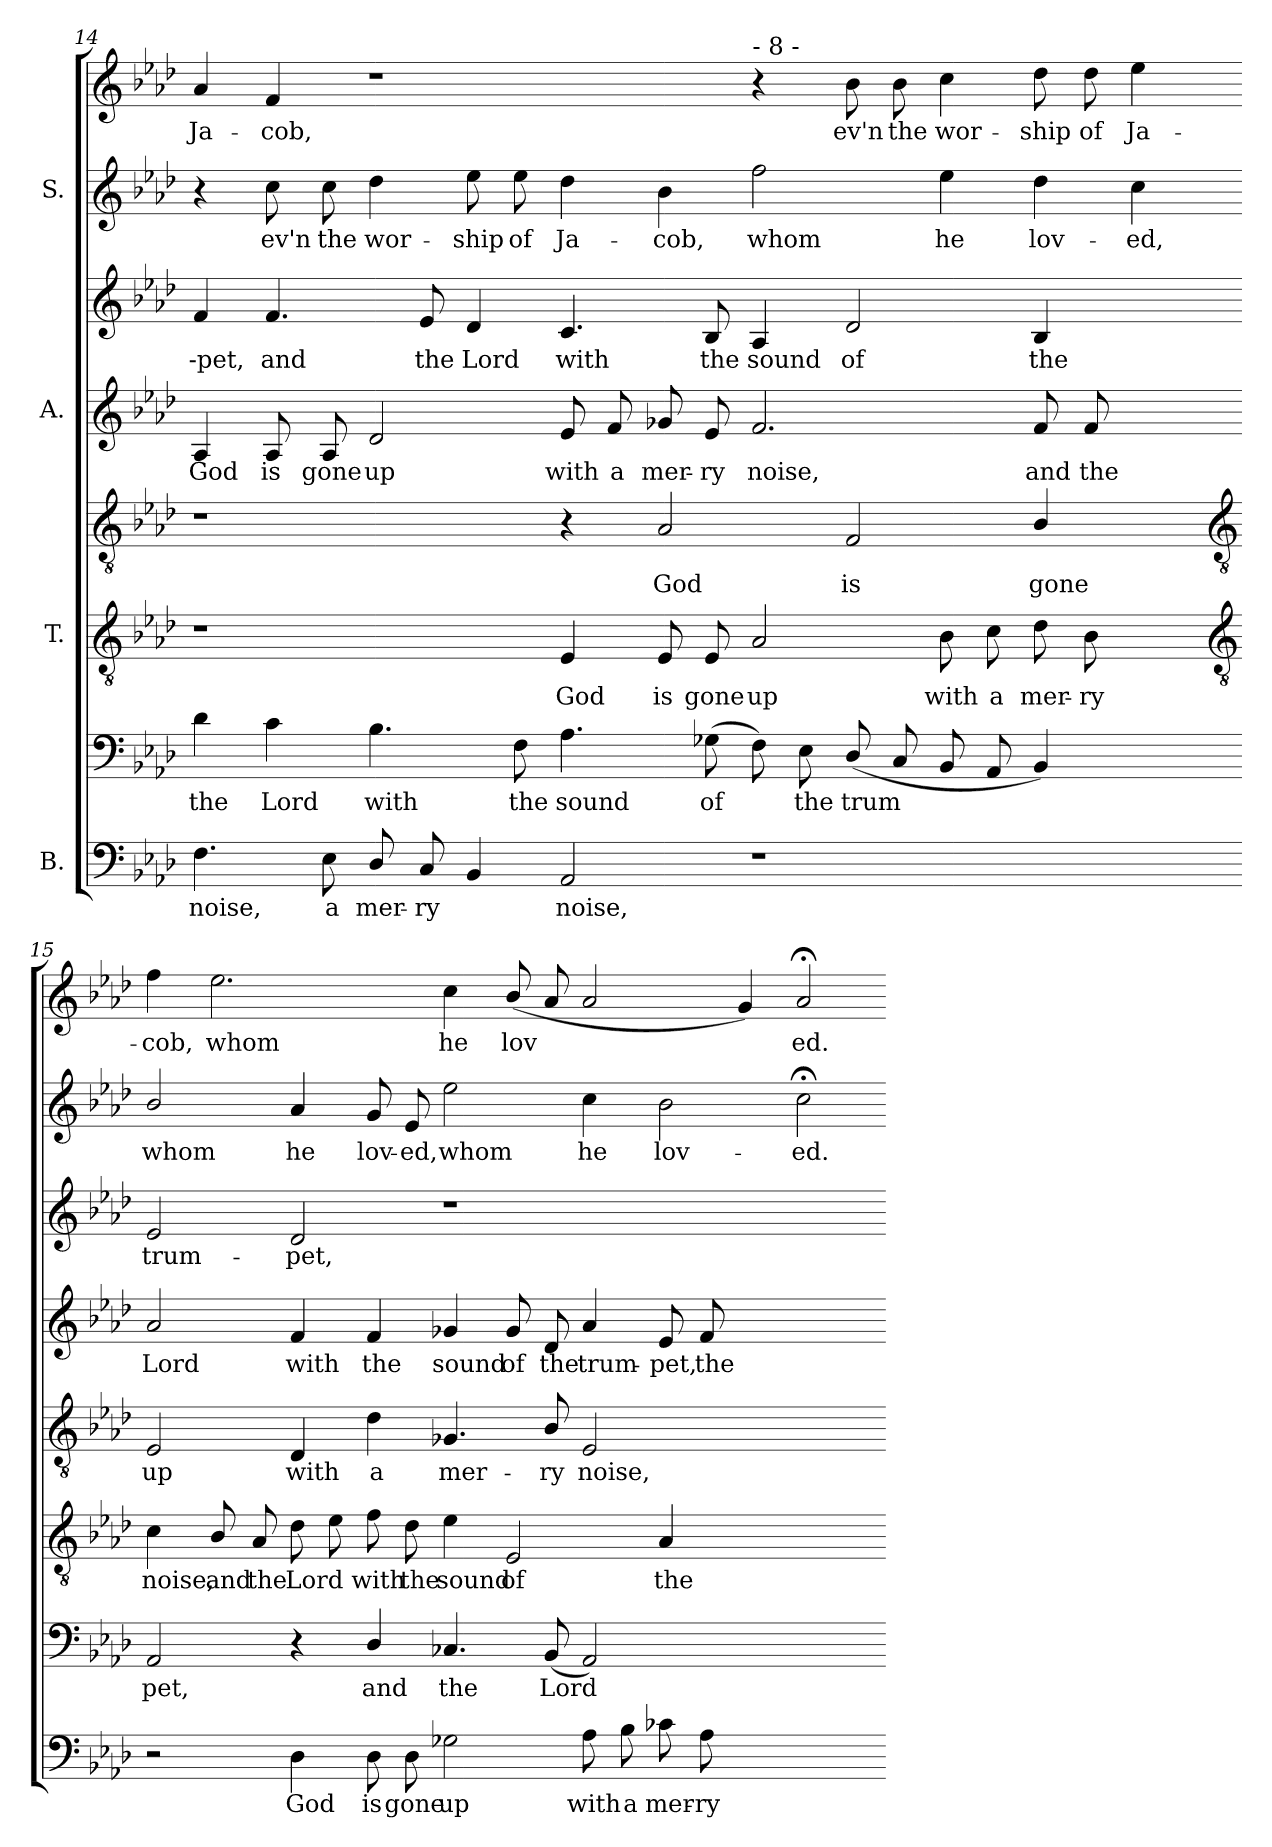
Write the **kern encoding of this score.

**kern	**text	**kern	**text	**kern	**text	**kern	**text	**kern	**text	**kern	**text	**kern	**text	**kern	**text
*part4	*part4	*part4	*part4	*part3	*part3	*part3	*part3	*part2	*part2	*part2	*part2	*part1	*part1	*part1	*part1
*staff8	*staff8	*staff7	*staff7	*staff6	*staff6	*staff5	*staff5	*staff4	*staff4	*staff3	*staff3	*staff2	*staff2	*staff1	*staff1
*I"B.	*	*	*	*I"T.	*	*	*	*I"A.	*	*	*	*I"S.	*	*	*
!!LO:LB:g=z
*clefF4	*	*clefF4	*	*clefGv2	*	*clefGv2	*	*clefG2	*	*clefG2	*	*clefG2	*	*clefG2	*
*k[b-e-a-d-]	*	*k[b-e-a-d-]	*	*k[b-e-a-d-]	*	*k[b-e-a-d-]	*	*k[b-e-a-d-]	*	*k[b-e-a-d-]	*	*k[b-e-a-d-]	*	*k[b-e-a-d-]	*
*A-:	*	*A-:	*	*A-:	*	*A-:	*	*A-:	*	*A-:	*	*A-:	*	*A-:	*
=14	=14	=14	=14	=14	=14	=14	=14	=14	=14	=14	=14	=14	=14	=14	=14
!	!LO:LY:b	!	!LO:LY:b	!	!	!	!	!	!LO:LY:b	!	!LO:LY:b	!	!	!	!LO:LY:b
4.F	noise,	4d-	the	1r	.	1r	.	4A-	God	4f	--pet,	4r	.	4a-	Ja-
!	!	!	!LO:LY:b	!	!	!	!	!	!LO:LY:b	!	!LO:LY:b	!	!LO:LY:b	!	!LO:LY:b
.	.	4c	Lord	.	.	.	.	8A-	is	4.f	and	8cc	-ev'n	4f	-cob,
!	!LO:LY:b	!	!	!	!	!	!	!	!LO:LY:b	!	!	!	!LO:LY:b	!	!
8E-	a	.	.	.	.	.	.	8A-	gone	.	.	8cc	the	.	.
!	!LO:LY:b	!	!LO:LY:b	!	!	!	!	!	!LO:LY:b	!	!	!	!LO:LY:b	!	!
8D-/	mer-	4.B-	with	.	.	.	.	2d-	up	.	.	4dd-	wor-	1r	.
!	!LO:LY:b	!	!	!	!	!	!	!	!	!	!LO:LY:b	!	!	!	!
8C	-ry	.	.	.	.	.	.	.	.	8e-	the	.	.	.	.
!	!	!	!	!	!	!	!	!	!	!	!LO:LY:b	!	!LO:LY:b	!	!
4BB-	.	.	.	.	.	.	.	.	.	4d-	Lord	8ee-	-ship	.	.
!	!	!	!LO:LY:b	!	!	!	!	!	!	!	!	!	!LO:LY:b	!	!
.	.	8F	the	.	.	.	.	.	.	.	.	8ee-	of	.	.
!	!LO:LY:b	!	!LO:LY:b	!	!LO:LY:b	!	!	!	!LO:LY:b	!	!LO:LY:b	!	!LO:LY:b	!	!
2AA-	noise,	4.A-	sound	4E-	God	4r	.	8e-	with	4.c	with	4dd-	Ja-	.	.
!	!	!	!	!	!	!	!	!	!LO:LY:b	!	!	!	!	!	!
.	.	.	.	.	.	.	.	8f	a	.	.	.	.	.	.
!	!	!	!	!	!LO:LY:b	!	!LO:LY:b	!	!LO:LY:b	!	!	!	!LO:LY:b	!	!
.	.	.	.	8E-	is	2A-	God	8g-X	mer-	.	.	4b-	-cob,	.	.
!	!	!	!LO:LY:b	!	!LO:LY:b	!	!	!	!LO:LY:b	!	!LO:LY:b	!	!	!	!
.	.	(>8G-X	of	8E-	gone	.	.	8e-	-ry	8B-	the	.	.	.	.
!	!	!	!	!	!	!	!	!	!	!	!	!	!	!LO:TX:a:t=- 8 -	!
!	!	!	!	!	!LO:LY:b	!	!	!	!LO:LY:b	!	!LO:LY:b	!	!LO:LY:b	!	!
1r	.	8F)	.	2A-	up	.	.	2.f	noise,	4A-	sound	2ff	whom	4r	.
!	!	!	!LO:LY:b	!	!	!	!	!	!	!	!	!	!	!	!
.	.	8E-	the	.	.	.	.	.	.	.	.	.	.	.	.
!	!	!	!LO:LY:b	!	!	!	!LO:LY:b	!	!	!	!LO:LY:b	!	!	!	!LO:LY:b
.	.	(<8D-/	trum	.	.	2F	is	.	.	2d-	of	.	.	8b-	ev'n
!	!	!	!	!	!	!	!	!	!	!	!	!	!	!	!LO:LY:b
.	.	8C	.	.	.	.	.	.	.	.	.	.	.	8b-	the
!	!	!	!	!	!LO:LY:b	!	!	!	!	!	!	!	!LO:LY:b	!	!LO:LY:b
.	.	8BB-	.	8B-	with	.	.	.	.	.	.	4ee-	he	4cc	wor-
!	!	!	!	!	!LO:LY:b	!	!	!	!	!	!	!	!	!	!
.	.	8AA-	.	8c	a	.	.	.	.	.	.	.	.	.	.
!	!	!	!	!	!LO:LY:b	!	!LO:LY:b	!	!LO:LY:b	!	!LO:LY:b	!	!LO:LY:b	!	!LO:LY:b
.	.	4BB-)	.	8d-	mer-	4B-/	gone	8f	and	4B-	the	4dd-	lov-	8dd-	-ship
!	!	!	!	!	!LO:LY:b	!	!	!	!LO:LY:b	!	!	!	!	!	!LO:LY:b
.	.	.	.	8B-	-ry	.	.	8f	the	.	.	.	.	8dd-	of
!	!	!	!	!	!	!	!	!	!	!	!	!	!LO:LY:b	!	!LO:LY:b
4ryy	.	4ryy	.	4ryy	.	4ryy	.	4ryy	.	4ryy	.	4cc	-ed,	4ee-	Ja-
!!LO:LB:g=z
=15-	=15-	=15-	=15-	=15-	=15-	=15-	=15-	=15-	=15-	=15-	=15-	=15-	=15-	=15-	=15-
*	*	*	*	*clefGv2	*	*clefGv2	*	*	*	*	*	*	*	*	*
!	!	!	!LO:LY:b	!	!LO:LY:b	!	!LO:LY:b	!	!LO:LY:b	!	!LO:LY:b	!	!LO:LY:b	!	!LO:LY:b
2r	.	2AA-	-pet,	4c	noise,	2E-	up	2a-	Lord	2e-	trum-	2b-/	whom	4ff	-cob,
!	!	!	!	!	!LO:LY:b	!	!	!	!	!	!	!	!	!	!LO:LY:b
.	.	.	.	8B-/	and	.	.	.	.	.	.	.	.	2.ee-	whom
!	!	!	!	!	!LO:LY:b	!	!	!	!	!	!	!	!	!	!
.	.	.	.	8A-	the	.	.	.	.	.	.	.	.	.	.
!	!LO:LY:b	!	!	!	!LO:LY:b	!	!LO:LY:b	!	!LO:LY:b	!	!LO:LY:b	!	!LO:LY:b	!	!
4D-	God	4r	.	8d-	Lord	4D-	with	4f	with	2d-	-pet,	4a-	he	.	.
.	.	.	.	8e-	.	.	.	.	.	.	.	.	.	.	.
!	!LO:LY:b	!	!LO:LY:b	!	!LO:LY:b	!	!LO:LY:b	!	!LO:LY:b	!	!	!	!LO:LY:b	!	!
8D-	is	4D-/	and	8f	with	4d-	a	4f	the	.	.	8g	lov-	.	.
!	!LO:LY:b	!	!	!	!LO:LY:b	!	!	!	!	!	!	!	!LO:LY:b	!	!
8D-	gone	.	.	8d-	the	.	.	.	.	.	.	8e-	-ed,	.	.
!	!LO:LY:b	!	!LO:LY:b	!	!LO:LY:b	!	!LO:LY:b	!	!LO:LY:b	!	!	!	!LO:LY:b	!	!LO:LY:b
2G-X	up	4.C-X	the	4e-	sound	4.G-X	mer-	4g-X	sound	1r	.	2ee-	whom	4cc	he
!	!	!	!	!	!LO:LY:b	!	!	!	!LO:LY:b	!	!	!	!	!	!LO:LY:b
.	.	.	.	2E-	of	.	.	8g-	of	.	.	.	.	(<8b-/	lov
!	!	!	!LO:LY:b	!	!	!	!LO:LY:b	!	!LO:LY:b	!	!	!	!	!	!
.	.	(<8BB-	Lord	.	.	8B-/	-ry	8d-	the	.	.	.	.	8a-/	.
!	!LO:LY:b	!	!	!	!	!	!LO:LY:b	!	!LO:LY:b	!	!	!	!LO:LY:b	!	!
8A-	with	2AA-)	.	.	.	2E-	noise,	4a-	trum-	.	.	4cc	he	2a-	.
!	!LO:LY:b	!	!	!	!	!	!	!	!	!	!	!	!	!	!
8B-	a	.	.	.	.	.	.	.	.	.	.	.	.	.	.
!	!LO:LY:b	!	!	!	!LO:LY:b	!	!	!	!LO:LY:b	!	!	!	!LO:LY:b	!	!
8c-X	mer-	.	.	4A-	the	.	.	8e-	-pet,	.	.	2b-	lov-	.	.
!	!LO:LY:b	!	!	!	!	!	!	!	!LO:LY:b	!	!	!	!	!	!
8A-	-ry	.	.	.	.	.	.	8f	the	.	.	.	.	.	.
2.ryy	.	2.ryy	.	2.ryy	.	2.ryy	.	2.ryy	.	2.ryy	.	.	.	4g)	.
!	!	!	!	!	!	!	!	!	!	!	!	!	!LO:LY:b	!	!LO:LY:b
.	.	.	.	.	.	.	.	.	.	.	.	2cc;<	-ed.	2a-;<	ed.
=-	=-	=-	=-	=-	=-	=-	=-	=-	=-	=-	=-	=-	=-	=-	=-
*-	*-	*-	*-	*-	*-	*-	*-	*-	*-	*-	*-	*-	*-	*-	*-
